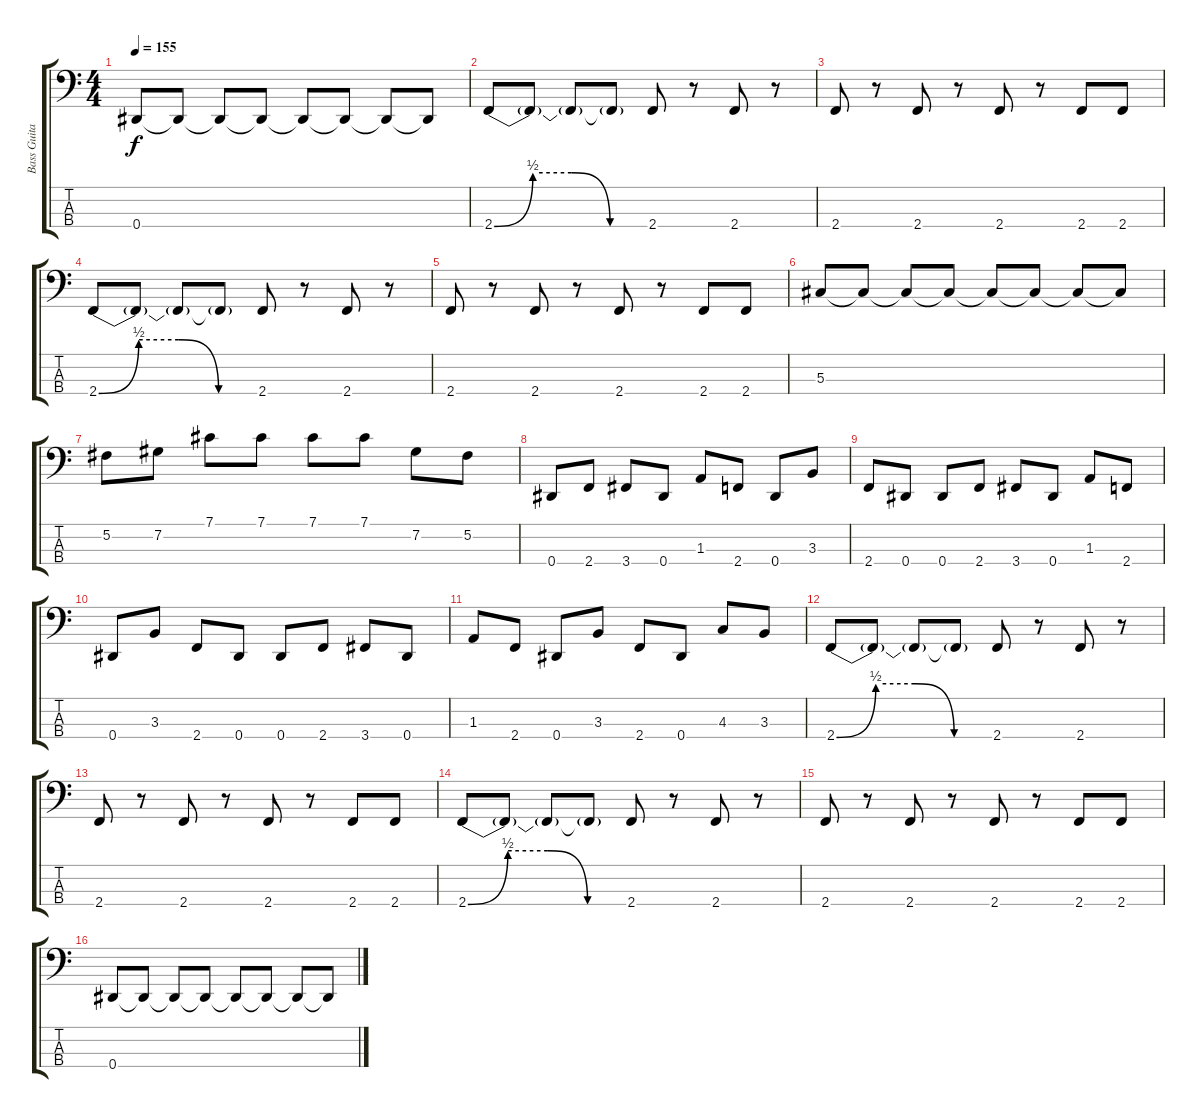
\track ("Bass Guitar-Jeff Pilson" "Bass Guita") {instrument electricbasspick}
\staff {score tabs}
\tuning (Gb2 Db2 Ab1 Eb1) {hide}
\ts (4 4)
\tempo 155
\clef f4
\ks c
0.4.8{dy f} 0.4{t}.8 0.4{t}.8 0.4{t}.8 0.4{t}.8 0.4{t}.8 0.4{t}.8 0.4{t}.8 |
2.4{be (custom 0 0 15 2 30 2 45 0 60 0)}.8 2.4{t}.8 2.4{t}.8 2.4{t}.8 2.4.8 r.8 2.4.8 r.8 |
2.4.8 r.8 2.4.8 r.8 2.4.8 r.8 2.4.8 2.4.8 |
2.4{be (custom 0 0 15 2 30 2 45 0 60 0)}.8 2.4{t}.8 2.4{t}.8 2.4{t}.8 2.4.8 r.8 2.4.8 r.8 |
2.4.8 r.8 2.4.8 r.8 2.4.8 r.8 2.4.8 2.4.8 |
5.3.8 5.3{t}.8 5.3{t}.8 5.3{t}.8 5.3{t}.8 5.3{t}.8 5.3{t}.8 5.3{t}.8 |
5.2.8 7.2.8 7.1.8 7.1.8 7.1.8 7.1.8 7.2.8 5.2.8 |
0.4.8 2.4.8 3.4.8 0.4.8 1.3.8 2.4.8 0.4.8 3.3.8 |
2.4.8 0.4.8 0.4.8 2.4.8 3.4.8 0.4.8 1.3.8 2.4.8 |
0.4.8 3.3.8 2.4.8 0.4.8 0.4.8 2.4.8 3.4.8 0.4.8 |
1.3.8 2.4.8 0.4.8 3.3.8 2.4.8 0.4.8 4.3.8 3.3.8 |
2.4{be (custom 0 0 15 2 30 2 45 0 60 0)}.8 2.4{t}.8 2.4{t}.8 2.4{t}.8 2.4.8 r.8 2.4.8 r.8 |
2.4.8 r.8 2.4.8 r.8 2.4.8 r.8 2.4.8 2.4.8 |
2.4{be (custom 0 0 15 2 30 2 45 0 60 0)}.8 2.4{t}.8 2.4{t}.8 2.4{t}.8 2.4.8 r.8 2.4.8 r.8 |
2.4.8 r.8 2.4.8 r.8 2.4.8 r.8 2.4.8 2.4.8 |
0.4.8 0.4{t}.8 0.4{t}.8 0.4{t}.8 0.4{t}.8 0.4{t}.8 0.4{t}.8 0.4{t}.8
